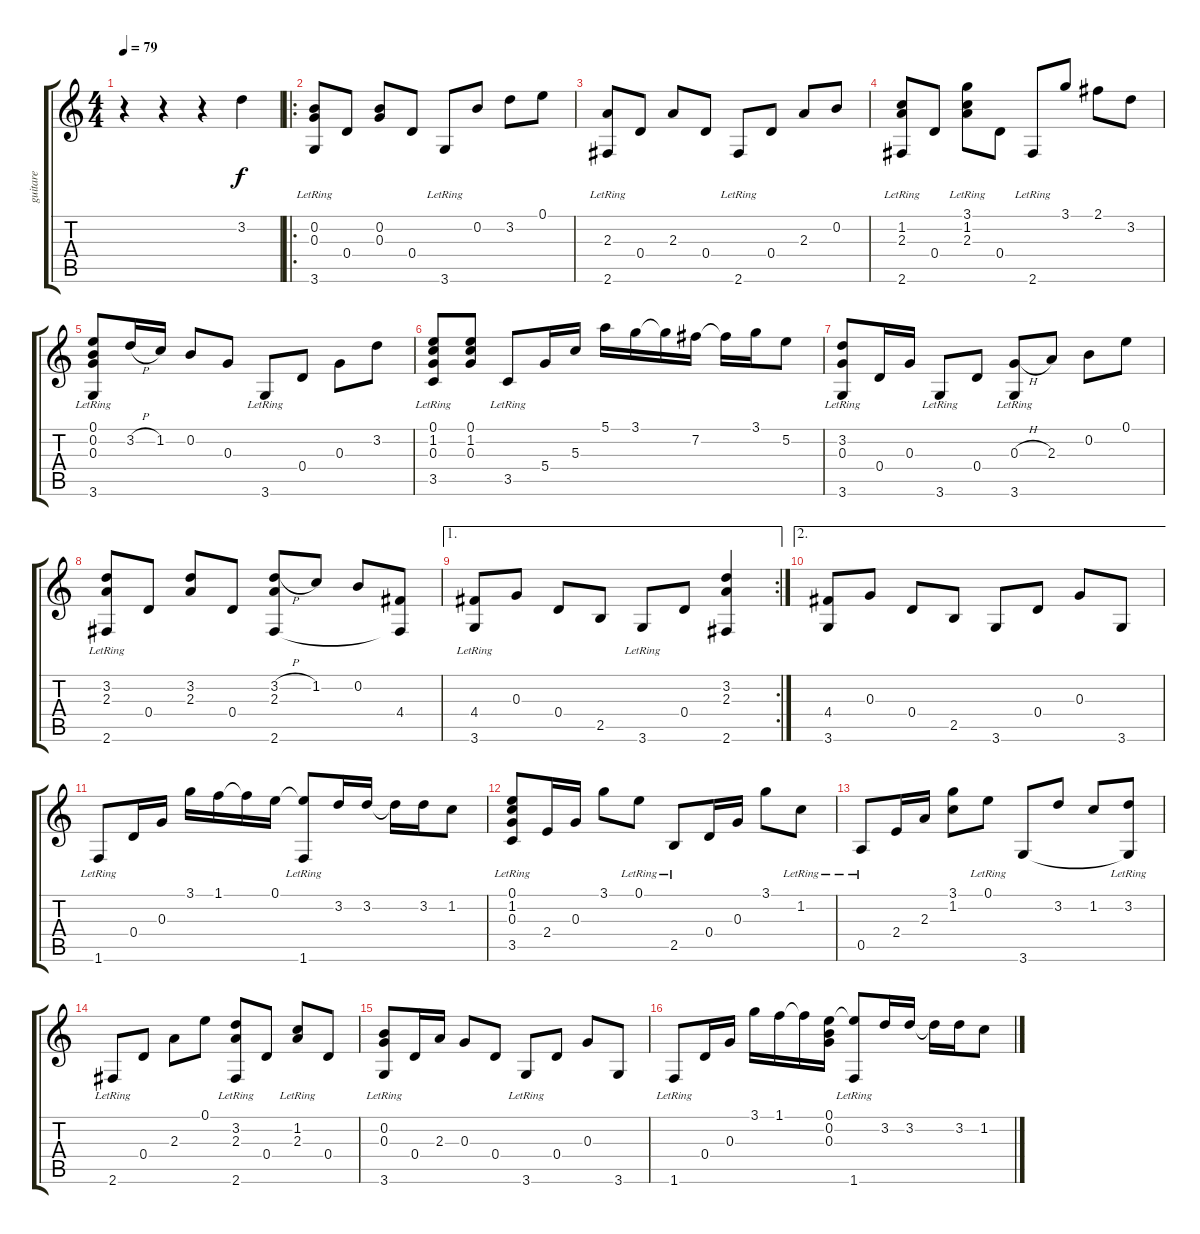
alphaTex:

\track ("guitare" "guitare") {instrument acousticguitarnylon}
\staff {score tabs}
\tuning (E4 B3 G3 D3 A2 E2) {hide}
\ts (4 4)
\tempo 79
\clef g2
\ks c
r.4{dy f instrument acousticguitarnylon} r.4 r.4 3.2.4 |
\ro
(0.2{lr} 0.3 3.6{lr}).8 0.4.8 (0.2 0.3).8 0.4.8 3.6{lr}.8 0.2.8 3.2.8 0.1.8 |
(2.3{lr} 2.6{lr}).8 0.4.8 2.3.8 0.4.8 2.6{lr}.8 0.4.8 2.3.8 0.2.8 |
(1.2{lr} 2.3 2.6{lr}).8 0.4.8 (3.1{lr} 1.2 2.3).8 0.4.8 2.6{lr}.8 3.1.8 2.1.8 3.2.8 |
(0.1 0.2 0.3 3.6{lr}).8 3.2{h}.16 1.2.16 0.2.8 0.3.8 3.6{lr}.8 0.4.8 0.3.8 3.2.8 |
(0.1 1.2 0.3 3.5{lr}).8 (0.1 1.2 0.3).8 3.5{lr}.8 5.4.16 5.3.16 5.1.16 3.1.16 3.1{t}.16 7.2.16 7.2{t}.16 3.1.16 5.2.8 |
(3.2 0.3 3.6{lr}).8 0.4.16 0.3.16 3.6{lr}.8 0.4.8 (0.3{h} 3.6{lr}).8 2.3.8 0.2.8 0.1.8 |
(3.2{lr} 2.3 2.6{lr}).8 0.4.8 (3.2 2.3).8 0.4.8 (3.2{h} 2.3 2.6).8 1.2.8 0.2.8 (4.4 2.6{t}).8 |
\ae 1
\rc 2
(4.4 3.6{lr}).8 0.3.8 0.4.8 2.5.8 3.6{lr}.8 0.4.8 (3.2 2.3 2.6).4 |
\ae 2
(4.4 3.6).8 0.3.8 0.4.8 2.5.8 3.6.8 0.4.8 0.3.8 3.6.8 |
1.6{lr}.8 0.4.16 0.3.16 3.1.16 1.1.16 1.1{t}.16 0.1.16 (0.1{t} 1.6{lr}).8 3.2.16 3.2.16 3.2{t}.16 3.2.16 1.2.8 |
(0.1{lr} 1.2{lr} 0.3 3.5{lr}).8 2.4.16 0.3.16 3.1.8 0.1{lr}.8 2.5{lr}.8 0.4.16 0.3.16 3.1.8 1.2{lr}.8 |
0.5{lr}.8 2.4.16 2.3.16 (3.1 1.2).8 0.1{lr}.8 3.6.8 3.2.8 1.2.8 (3.2{lr} 3.6{t}).8 |
2.6{lr}.8 0.4.8 2.3.8 0.1.8 (3.2{lr} 2.3 2.6{lr}).8 0.4.8 (1.2{lr} 2.3).8 0.4.8 |
(0.2 0.3 3.6{lr}).8 0.4.16 2.3.16 0.3.8 0.4.8 3.6{lr}.8 0.4.8 0.3.8 3.6.8 |
1.6{lr}.8 0.4.16 0.3.16 3.1.16 1.1.16 1.1{t}.16 (0.1 0.2 0.3).16 (0.1{t} 1.6{lr}).8 3.2.16 3.2.16 3.2{t}.16 3.2.16 1.2.8
